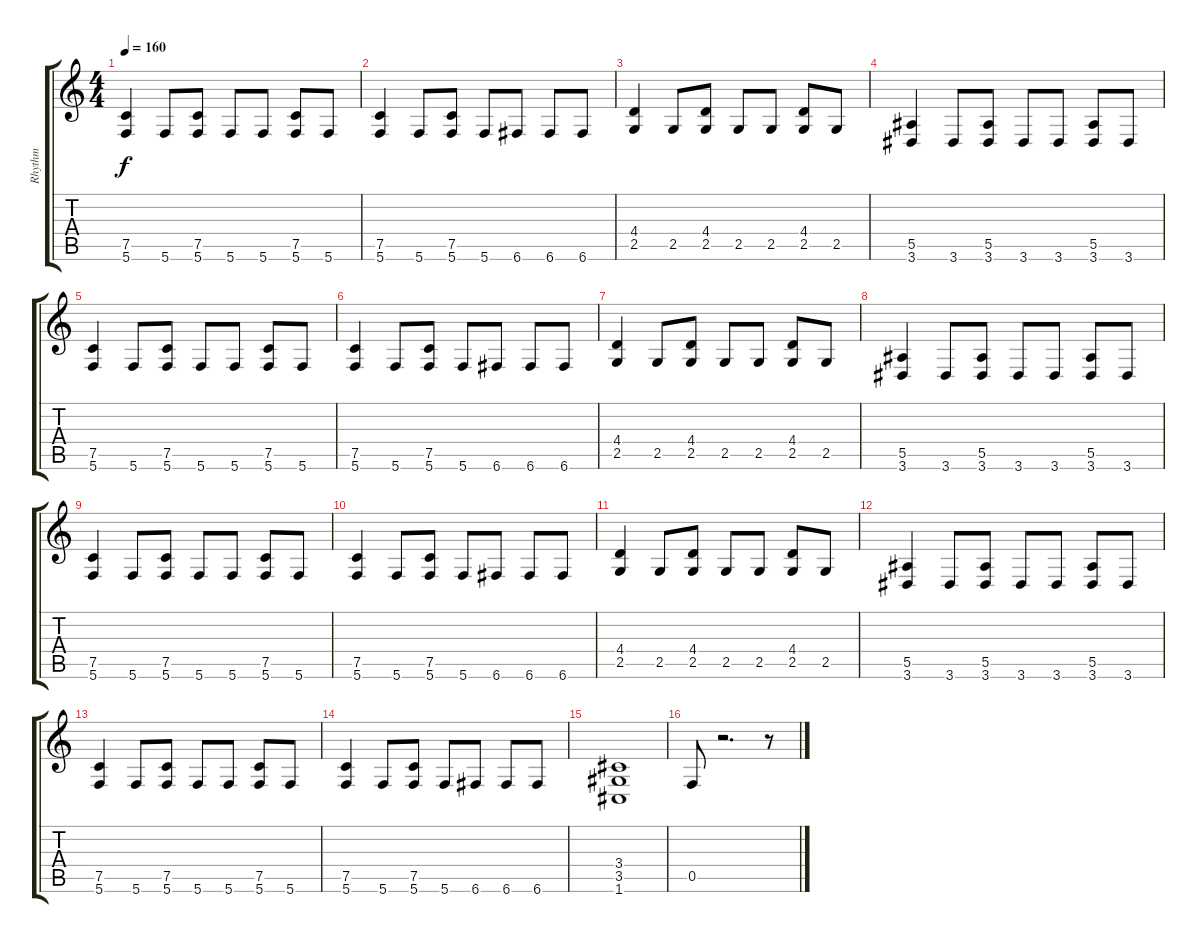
\track ("Rhythm" "Rhythm") {instrument overdrivenguitar}
\staff {score tabs}
\tuning (C4 G3 Eb3 Bb2 F2 C2) {hide}
\ts (4 4)
\tempo 160
\clef g2
\ks c
(7.5 5.6).4{dy f} 5.6.8 (7.5 5.6).8 5.6.8 5.6.8 (7.5 5.6).8 5.6.8 |
(7.5 5.6).4 5.6.8 (7.5 5.6).8 5.6.8 6.6.8 6.6.8 6.6.8 |
(4.4 2.5).4 2.5.8 (4.4 2.5).8 2.5.8 2.5.8 (4.4 2.5).8 2.5.8 |
(5.5 3.6).4 3.6.8 (5.5 3.6).8 3.6.8 3.6.8 (5.5 3.6).8 3.6.8 |
(7.5 5.6).4 5.6.8 (7.5 5.6).8 5.6.8 5.6.8 (7.5 5.6).8 5.6.8 |
(7.5 5.6).4 5.6.8 (7.5 5.6).8 5.6.8 6.6.8 6.6.8 6.6.8 |
(4.4 2.5).4 2.5.8 (4.4 2.5).8 2.5.8 2.5.8 (4.4 2.5).8 2.5.8 |
(5.5 3.6).4 3.6.8 (5.5 3.6).8 3.6.8 3.6.8 (5.5 3.6).8 3.6.8 |
(7.5 5.6).4 5.6.8 (7.5 5.6).8 5.6.8 5.6.8 (7.5 5.6).8 5.6.8 |
(7.5 5.6).4 5.6.8 (7.5 5.6).8 5.6.8 6.6.8 6.6.8 6.6.8 |
(4.4 2.5).4 2.5.8 (4.4 2.5).8 2.5.8 2.5.8 (4.4 2.5).8 2.5.8 |
(5.5 3.6).4 3.6.8 (5.5 3.6).8 3.6.8 3.6.8 (5.5 3.6).8 3.6.8 |
(7.5 5.6).4 5.6.8 (7.5 5.6).8 5.6.8 5.6.8 (7.5 5.6).8 5.6.8 |
(7.5 5.6).4 5.6.8 (7.5 5.6).8 5.6.8 6.6.8 6.6.8 6.6.8 |
(3.4 3.5 1.6).1 |
0.5.8 r.2{d} r.8
